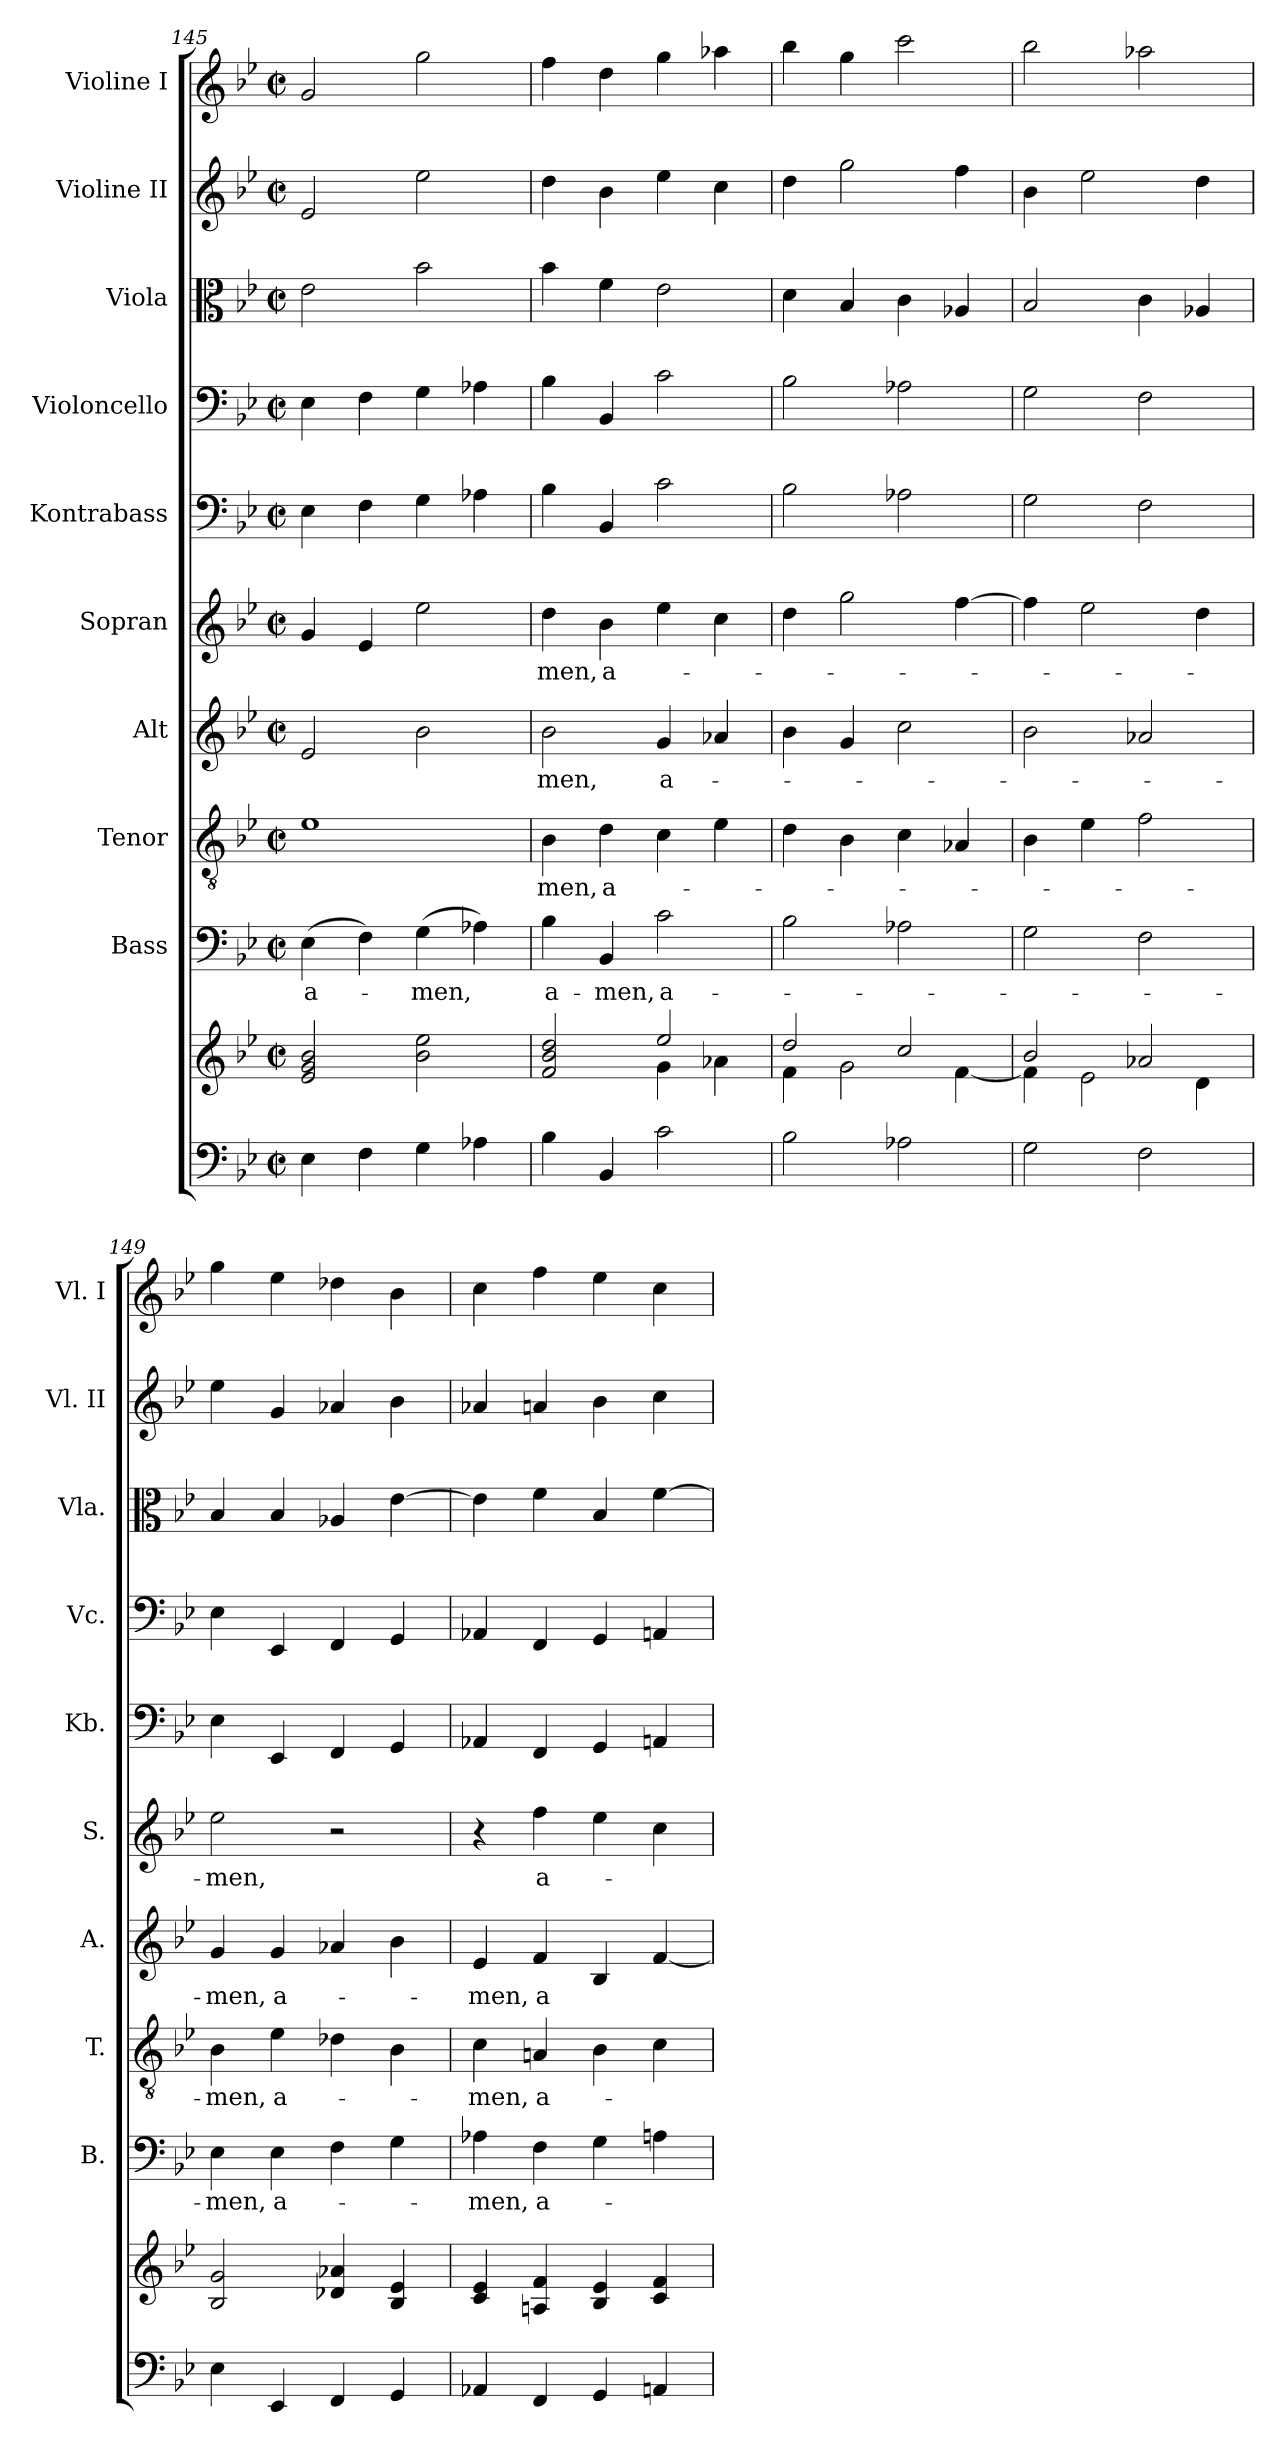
**kern	**kern	**kern	**text	**kern	**text	**kern	**text	**kern	**text	**kern	**kern	**kern	**kern	**kern
*part10	*part10	*part9	*part9	*part8	*part8	*part7	*part7	*part6	*part6	*part5	*part4	*part3	*part2	*part1
*staff11	*staff10	*staff9	*staff9	*staff8	*staff8	*staff7	*staff7	*staff6	*staff6	*staff5	*staff4	*staff3	*staff2	*staff1
*	*	*I"Bass	*	*I"Tenor	*	*I"Alt	*	*I"Sopran	*	*I"Kontrabass	*I"Violoncello	*I"Viola	*I"Violine II	*I"Violine I
*	*	*I'B.	*	*I'T.	*	*I'A.	*	*I'S.	*	*I'Kb.	*I'Vc.	*I'Vla.	*I'Vl. II	*I'Vl. I
*clefF4	*clefG2	*clefF4	*	*clefGv2	*	*clefG2	*	*clefG2	*	*clefF4	*clefF4	*clefC3	*clefG2	*clefG2
*	*	*	*	*	*	*	*	*	*	*ITrd7c12	*	*	*	*
*k[b-e-]	*k[b-e-]	*k[b-e-]	*	*k[b-e-]	*	*k[b-e-]	*	*k[b-e-]	*	*k[b-e-]	*k[b-e-]	*k[b-e-]	*k[b-e-]	*k[b-e-]
*B-:	*B-:	*B-:	*	*B-:	*	*B-:	*	*B-:	*	*B-:	*B-:	*B-:	*B-:	*B-:
*M2/2	*M2/2	*M2/2	*	*M2/2	*	*M2/2	*	*M2/2	*	*M2/2	*M2/2	*M2/2	*M2/2	*M2/2
*met(c|)	*met(c|)	*met(c|)	*	*met(c|)	*	*met(c|)	*	*met(c|)	*	*met(c|)	*met(c|)	*met(c|)	*met(c|)	*met(c|)
=145	=145	=145	=145	=145	=145	=145	=145	=145	=145	=145	=145	=145	=145	=145
!	!	!	!LO:LY:b	!	!	!	!	!	!	!	!	!	!	!
4E-\	2e-/ 2g/ 2b-/	(>4E-\	a-	1e-	.	2e-/	.	4g/	.	4EE-\	4E-\	2e-\	2e-/	2g/
4F\	.	4F\)	.	.	.	.	.	4e-/	.	4FF\	4F\	.	.	.
!	!	!	!LO:LY:b	!	!	!	!	!	!	!	!	!	!	!
4G\	2b-\ 2ee-\	(>4G\	-men,	.	.	2b-\	.	2ee-\	.	4GG\	4G\	2b-\	2ee-\	2gg\
4A-X\	.	4A-X\)	.	.	.	.	.	.	.	4AA-X\	4A-X\	.	.	.
=146	=146	=146	=146	=146	=146	=146	=146	=146	=146	=146	=146	=146	=146	=146
*	*^	*	*	*	*	*	*	*	*	*	*	*	*	*
!	!	!	!	!LO:LY:b	!	!LO:LY:b	!	!LO:LY:b	!	!LO:LY:b	!	!	!	!	!
4B-\	2f/ 2b-/ 2dd/	2ryy	4B-\	a-	4B-\	-men,	2b-\	-men,	4dd\	-men,	4BB-\	4B-\	4b-\	4dd\	4ff\
!	!	!	!	!LO:LY:b	!	!LO:LY:b	!	!	!	!LO:LY:b	!	!	!	!	!
4BB-/	.	.	4BB-/	-men,	4d\	a-	.	.	4b-\	a-	4BBB-/	4BB-/	4f\	4b-\	4dd\
!	!	!	!	!LO:LY:b	!	!	!	!LO:LY:b	!	!	!	!	!	!	!
2c\	2ee-/	4g\	2c\	a-	4c\	.	4g/	a-	4ee-\	.	2C\	2c\	2e-\	4ee-\	4gg\
.	.	4a-X\	.	.	4e-\	.	4a-X/	.	4cc\	.	.	.	.	4cc\	4aa-X\
!!LO:PB:g=z
=147	=147	=147	=147	=147	=147	=147	=147	=147	=147	=147	=147	=147	=147	=147	=147
2B-\	2dd/	4f\	2B-\	.	4d\	.	4b-\	.	4dd\	.	2BB-\	2B-\	4d\	4dd\	4bb-\
.	.	2g\	.	.	4B-\	.	4g/	.	2gg\	.	.	.	4B-/	2gg\	4gg\
2A-X\	2cc/	.	2A-X\	.	4c\	.	2cc\	.	.	.	2AA-X\	2A-X\	4c\	.	2ccc\
.	.	[<4f\	.	.	4A-X/	.	.	.	[4ff\	.	.	.	4A-X/	4ff\	.
=148	=148	=148	=148	=148	=148	=148	=148	=148	=148	=148	=148	=148	=148	=148	=148
2G\	2b-/	4f\]	2G\	.	4B-\	.	2b-\	.	4ff\]	.	2GG\	2G\	2B-/	4b-\	2bb-\
.	.	2e-\	.	.	4e-\	.	.	.	2ee-\	.	.	.	.	2ee-\	.
2F\	2a-X/	.	2F\	.	2f\	.	2a-X/	.	.	.	2FF\	2F\	4c\	.	2aa-X\
.	.	4d\	.	.	.	.	.	.	4dd\	.	.	.	4A-X/	4dd\	.
=149	=149	=149	=149	=149	=149	=149	=149	=149	=149	=149	=149	=149	=149	=149	=149
!	!	!	!	!LO:LY:b	!	!LO:LY:b	!	!LO:LY:b	!	!LO:LY:b	!	!	!	!	!
*	*v	*v	*	*	*	*	*	*	*	*	*	*	*	*	*
4E-\	2B-/ 2g/	4E-\	-men,	4B-\	-men,	4g/	-men,	2ee-\	-men,	4EE-\	4E-\	4B-/	4ee-\	4gg\
!	!	!	!LO:LY:b	!	!LO:LY:b	!	!LO:LY:b	!	!	!	!	!	!	!
4EE-/	.	4E-\	a-	4e-\	a-	4g/	a-	.	.	4EEE-/	4EE-/	4B-/	4g/	4ee-\
4FF/	4d-X/ 4a-X/	4F\	.	4d-X\	.	4a-X/	.	2r	.	4FFF/	4FF/	4A-X/	4a-X/	4dd-X\
4GG/	4B-/ 4e-/	4G\	.	4B-\	.	4b-\	.	.	.	4GGG/	4GG/	[4e-\	4b-\	4b-\
=150	=150	=150	=150	=150	=150	=150	=150	=150	=150	=150	=150	=150	=150	=150
!	!	!	!LO:LY:b	!	!LO:LY:b	!	!LO:LY:b	!	!	!	!	!	!	!
4AA-X/	4c/ 4e-/	4A-X\	-men,	4c\	-men,	4e-/	-men,	4r	.	4AAA-X/	4AA-X/	4e-\]	4a-X/	4cc\
!	!	!	!LO:LY:b	!	!LO:LY:b	!	!LO:LY:b	!	!LO:LY:b	!	!	!	!	!
4FF/	4An/ 4f/	4F\	a-	4An/	a-	4f/	a	4ff\	a-	4FFF/	4FF/	4f\	4an/	4ff\
4GG/	4B-/ 4e-/	4G\	.	4B-\	.	4B-/	.	4ee-\	.	4GGG/	4GG/	4B-/	4b-\	4ee-\
4AAn/	4c/ 4f/	4An\	.	4c\	.	[4f/	.	4cc\	.	4AAAn/	4AAn/	[4f\	4cc\	4cc\
=	=	=	=	=	=	=	=	=	=	=	=	=	=	=
*-	*-	*-	*-	*-	*-	*-	*-	*-	*-	*-	*-	*-	*-	*-
